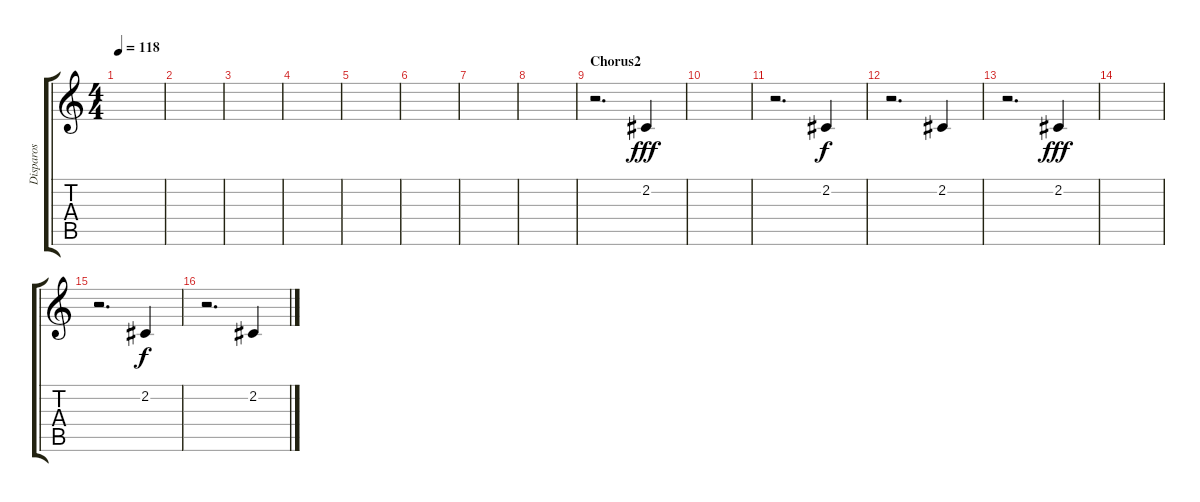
\track ("Disparos" "Disparos") {instrument gunshot}
\staff {score tabs}
\tuning (E4 B3 G3 D3 A2 E2) {hide}
\ts (4 4)
\tempo 118
\clef g2
\ks c
|
|
|
|
|
|
|
|
\section ("" "Chorus2")
r.2{d} 2.2.4{dy fff} |
|
r.2{d} 2.2.4{dy f} |
r.2{d} 2.2.4 |
r.2{d} 2.2.4{dy fff} |
|
r.2{d} 2.2.4{dy f} |
r.2{d} 2.2.4
